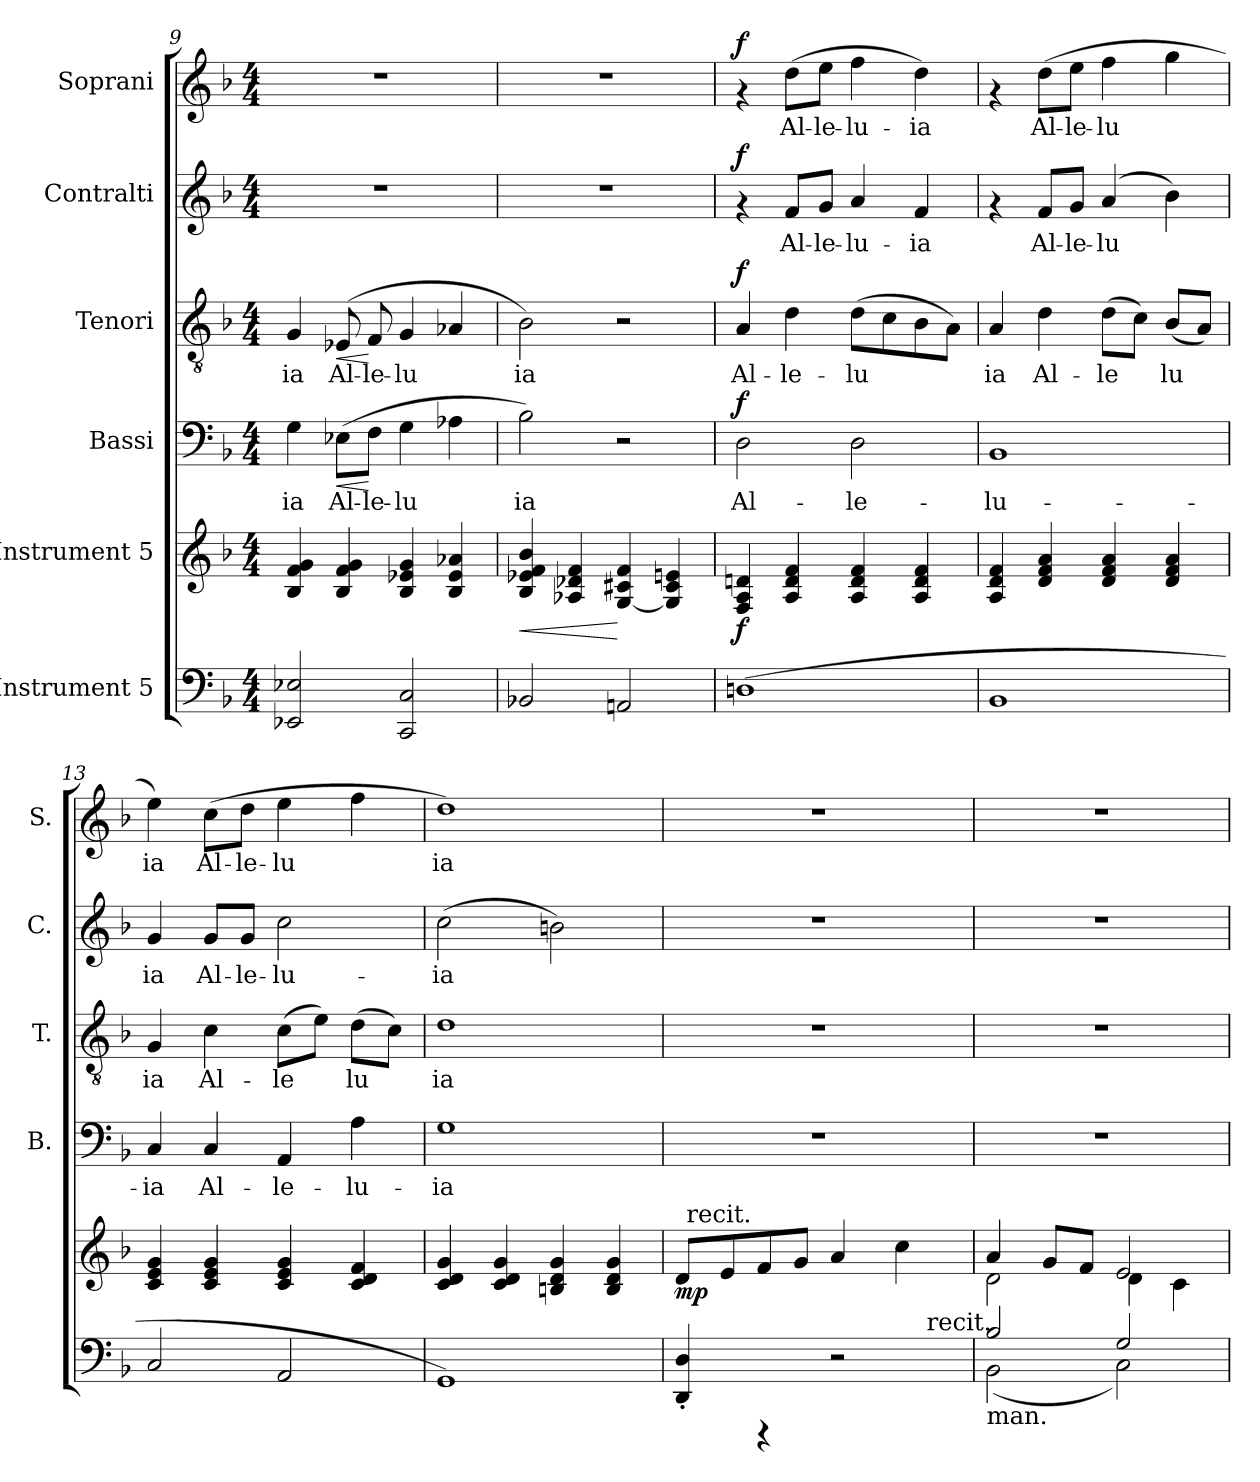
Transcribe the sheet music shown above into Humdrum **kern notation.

**kern	**kern	**dynam	**kern	**text	**dynam	**kern	**text	**dynam	**kern	**text	**dynam	**kern	**text	**dynam
*part6	*part5	*part5	*part4	*part4	*part4	*part3	*part3	*part3	*part2	*part2	*part2	*part1	*part1	*part1
*staff6	*staff5	*staff5	*staff4	*staff4	*staff4	*staff3	*staff3	*staff3	*staff2	*staff2	*staff2	*staff1	*staff1	*staff1
*I"Instrument 5	*I"Instrument 5	*	*I"Bassi	*	*	*I"Tenori	*	*	*I"Contralti	*	*	*I"Soprani	*	*
*	*	*	*I'B.	*	*	*I'T.	*	*	*I'C.	*	*	*I'S.	*	*
*clefF4	*clefG2	*	*clefF4	*	*	*clefGv2	*	*	*clefG2	*	*	*clefG2	*	*
*k[b-]	*k[b-]	*	*k[b-]	*	*	*k[b-]	*	*	*k[b-]	*	*	*k[b-]	*	*
*F:	*F:	*	*F:	*	*	*F:	*	*	*F:	*	*	*F:	*	*
*M4/4	*M4/4	*	*M4/4	*	*	*M4/4	*	*	*M4/4	*	*	*M4/4	*	*
=9	=9	=9	=9	=9	=9	=9	=9	=9	=9	=9	=9	=9	=9	=9
!	!	!	!	!LO:LY:b	!	!	!LO:LY:b	!	!	!	!	!	!	!
2EE-X/ 2E-X/	4f/ 4B-/ 4g/	.	4G\	-ia	.	4G/	-ia	.	1r	.	.	1r	.	.
!	!	!	!	!LO:LY:b	!LO:HP:b	!	!LO:LY:b	!LO:HP:b	!	!	!	!	!	!
.	4f/ 4B-/ 4g/	.	(>8E-X\L	Al-	<	(>8E-X/	Al-	<	.	.	.	.	.	.
!	!	!	!	!LO:LY:b	!	!	!LO:LY:b	!	!	!	!	!	!	!
.	.	.	8F\J	-le-	[	8F/	-le-	[	.	.	.	.	.	.
!	!	!	!	!LO:LY:b	!	!	!LO:LY:b	!	!	!	!	!	!	!
2C/ 2CC/	4e-X/ 4B-/ 4g/	.	4G\	-lu-	.	4G/	-lu-	.	.	.	.	.	.	.
!	!	!	!	!LO:LY:b	!	!	!LO:LY:b	!	!	!	!	!	!	!
.	4a-X/ 4e-/ 4B-/	.	4A-X\	--	.	4A-X/	--	.	.	.	.	.	.	.
=10	=10	=10	=10	=10	=10	=10	=10	=10	=10	=10	=10	=10	=10	=10
!	!	!LO:HP:b	!	!LO:LY:b	!	!	!LO:LY:b	!	!	!	!	!	!	!
2BB-X/	4b-/ 4e-X/ 4B-/ 4f/	<	2B-\)	-ia	.	2B-\)	-ia	.	1r	.	.	1r	.	.
.	4d-X/ 4A-X/ 4f/	.	.	.	.	.	.	.	.	.	.	.	.	.
2AAn/	4c#X/ [<4G/ 4f/	[	2r	.	.	2r	.	.	.	.	.	.	.	.
.	4c#/ 4G/] 4en/	.	.	.	.	.	.	.	.	.	.	.	.	.
=11	=11	=11	=11	=11	=11	=11	=11	=11	=11	=11	=11	=11	=11	=11
!	!	!LO:DY:b	!	!LO:LY:b	!LO:DY:b	!	!LO:LY:b	!LO:DY:b	!	!	!LO:DY:b	!	!	!LO:DY:b
(<1Dn	4dn/ 4F/ 4A/	f	2D\	Al-	f	4A/	Al-	f	4rf	.	f	4rf	.	f
!	!	!	!	!	!	!	!LO:LY:b	!	!	!LO:LY:b:cj	!	!	!LO:LY:b:cj	!
.	4d/ 4A/ 4f/	.	.	.	.	4d\	-le-	.	8f/L	Al-	.	(>8dd\L	Al-	.
!	!	!	!	!	!	!	!	!	!	!LO:LY:b:cj	!	!	!LO:LY:b:cj	!
.	.	.	.	.	.	.	.	.	8g/J	-le-	.	8ee\J	-le-	.
!	!	!	!	!LO:LY:b	!	!	!LO:LY:b	!	!	!LO:LY:b:cj	!	!	!LO:LY:b:cj	!
.	4d/ 4A/ 4f/	.	2D\	-le-	.	(>8d\L	-lu-	.	4a/	-lu-	.	4ff\	-lu-	.
!	!	!	!	!	!	!	!LO:LY:b	!	!	!	!	!	!	!
.	.	.	.	.	.	8c\	--	.	.	.	.	.	.	.
!	!	!	!	!	!	!	!LO:LY:b	!	!	!LO:LY:b:cj	!	!	!LO:LY:b:cj	!
.	4d/ 4A/ 4f/	.	.	.	.	8B-\	--	.	4f/	-ia	.	4dd\)	-ia	.
!	!	!	!	!	!	!	!LO:LY:b	!	!	!	!	!	!	!
.	.	.	.	.	.	8A\J)	--	.	.	.	.	.	.	.
=12	=12	=12	=12	=12	=12	=12	=12	=12	=12	=12	=12	=12	=12	=12
!	!	!	!	!LO:LY:b	!	!	!LO:LY:b	!	!	!	!	!	!	!
1BB-	4d/ 4A/ 4f/	.	1BB-	-lu-	.	4A/	-ia	.	4rf	.	.	4rf	.	.
!	!	!	!	!	!	!	!LO:LY:b	!	!	!LO:LY:b:cj	!	!	!LO:LY:b:cj	!
.	4a/ 4d/ 4f/	.	.	.	.	4d\	Al-	.	8f/L	Al-	.	(>8dd\L	Al-	.
!	!	!	!	!	!	!	!	!	!	!LO:LY:b:cj	!	!	!LO:LY:b:cj	!
.	.	.	.	.	.	.	.	.	8g/J	-le-	.	8ee\J	-le-	.
!	!	!	!	!	!	!	!LO:LY:b	!	!	!LO:LY:b:cj	!	!	!LO:LY:b:cj	!
.	4f/ 4d/ 4a/	.	.	.	.	(>8d\L	-le-	.	(>4a/	-lu-	.	4ff\	-lu-	.
!	!	!	!	!	!	!	!LO:LY:b	!	!	!	!	!	!	!
.	.	.	.	.	.	8c\J)	--	.	.	.	.	.	.	.
!	!	!	!	!	!	!	!LO:LY:b	!	!	!LO:LY:b:cj	!	!	!LO:LY:b:cj	!
.	4f/ 4d/ 4a/	.	.	.	.	(<8B-/L	-lu-	.	4b-\)	--	.	4gg\	--	.
!	!	!	!	!	!	!	!LO:LY:b	!	!	!	!	!	!	!
.	.	.	.	.	.	8A/J)	--	.	.	.	.	.	.	.
!!LO:PB:g=z
=13	=13	=13	=13	=13	=13	=13	=13	=13	=13	=13	=13	=13	=13	=13
!	!	!	!	!LO:LY:b	!	!	!LO:LY:b	!	!	!LO:LY:b:cj	!	!	!LO:LY:b:cj	!
2C/	4g/ 4c/ 4e/	.	4C/	-ia	.	4G/	-ia	.	4g/	-ia	.	4ee\)	-ia	.
!	!	!	!	!LO:LY:b	!	!	!LO:LY:b	!	!	!LO:LY:b:cj	!	!	!LO:LY:b:cj	!
.	4e/ 4c/ 4g/	.	4C/	Al-	.	4c\	Al-	.	8g/L	Al-	.	(>8cc\L	Al-	.
!	!	!	!	!	!	!	!	!	!	!LO:LY:b:cj	!	!	!LO:LY:b:cj	!
.	.	.	.	.	.	.	.	.	8g/J	-le-	.	8dd\J	-le-	.
!	!	!	!	!LO:LY:b	!	!	!LO:LY:b	!	!	!LO:LY:b:cj	!	!	!LO:LY:b:cj	!
2AA/	4g/ 4e/ 4c/	.	4AA/	-le-	.	(>8c\L	-le-	.	2cc\	-lu-	.	4ee\	-lu-	.
!	!	!	!	!	!	!	!LO:LY:b	!	!	!	!	!	!	!
.	.	.	.	.	.	8e\J)	--	.	.	.	.	.	.	.
!	!	!	!	!LO:LY:b	!	!	!LO:LY:b	!	!	!	!	!	!LO:LY:b:cj	!
.	4f/ 4c/ 4d/	.	4A\	-lu-	.	(>8d\L	-lu-	.	.	.	.	4ff\	--	.
!	!	!	!	!	!	!	!LO:LY:b	!	!	!	!	!	!	!
.	.	.	.	.	.	8c\J)	--	.	.	.	.	.	.	.
=14	=14	=14	=14	=14	=14	=14	=14	=14	=14	=14	=14	=14	=14	=14
!	!	!	!	!LO:LY:b	!	!	!LO:LY:b	!	!	!LO:LY:b:cj	!	!	!LO:LY:b:cj	!
1GG)	4g/ 4c/ 4d/	.	1G	-ia	.	1d	-ia	.	(>2cc\	-ia	.	1dd)	-ia	.
.	4g/ 4c/ 4d/	.	.	.	.	.	.	.	.	.	.	.	.	.
!	!	!	!	!	!	!	!	!	!	!LO:LY:b:cj	!	!	!	!
.	4d/ 4Bn/ 4g/	.	.	.	.	.	.	.	2bn\)	.	.	.	.	.
.	4d/ 4B/ 4g/	.	.	.	.	.	.	.	.	.	.	.	.	.
=15	=15	=15	=15	=15	=15	=15	=15	=15	=15	=15	=15	=15	=15	=15
!	!	!LO:DY:b	!	!	!	!	!	!	!	!	!	!	!	!
*^	*^	*	*	*	*	*	*	*	*	*	*	*	*	*
4D/'< 4DD/'<	2ryy	8d/L	64ryy	mp	1r	.	.	1r	.	.	1r	.	.	1r	.	.
!	!	!	!LO:TX:a:t=recit.	!	!	!	!	!	!	!	!	!	!	!	!	!
.	.	.	2ryy	.	.	.	.	.	.	.	.	.	.	.	.	.
.	.	8e/	.	.	.	.	.	.	.	.	.	.	.	.	.	.
4rCCC	.	8f/	.	.	.	.	.	.	.	.	.	.	.	.	.	.
.	.	8g/J	.	.	.	.	.	.	.	.	.	.	.	.	.	.
2r	4ryy	4a/	.	.	.	.	.	.	.	.	.	.	.	.	.	.
.	.	.	4ryy	.	.	.	.	.	.	.	.	.	.	.	.	.
.	16ryy	4cc\	.	.	.	.	.	.	.	.	.	.	.	.	.	.
.	.	.	8...ryy	.	.	.	.	.	.	.	.	.	.	.	.	.
!	!LO:TX:a:t=recit.	!	!	!	!	!	!	!	!	!	!	!	!	!	!	!
.	8.ryy	.	.	.	.	.	.	.	.	.	.	.	.	.	.	.
=16	=16	=16	=16	=16	=16	=16	=16	=16	=16	=16	=16	=16	=16	=16	=16	=16
!LO:TX:b:t=man.	!	!	!	!	!	!	!	!	!	!	!	!	!	!	!	!
2B-/	(<2BB-\	4a/	2d\	.	1r	.	.	1r	.	.	1r	.	.	1r	.	.
.	.	8g/L	.	.	.	.	.	.	.	.	.	.	.	.	.	.
.	.	8f/J	.	.	.	.	.	.	.	.	.	.	.	.	.	.
2G/	2C\)	2e/	4d\	.	.	.	.	.	.	.	.	.	.	.	.	.
.	.	.	4c\	.	.	.	.	.	.	.	.	.	.	.	.	.
*v	*v	*	*	*	*	*	*	*	*	*	*	*	*	*	*	*
*	*v	*v	*	*	*	*	*	*	*	*	*	*	*	*	*
=	=	=	=	=	=	=	=	=	=	=	=	=	=	=
*-	*-	*-	*-	*-	*-	*-	*-	*-	*-	*-	*-	*-	*-	*-
